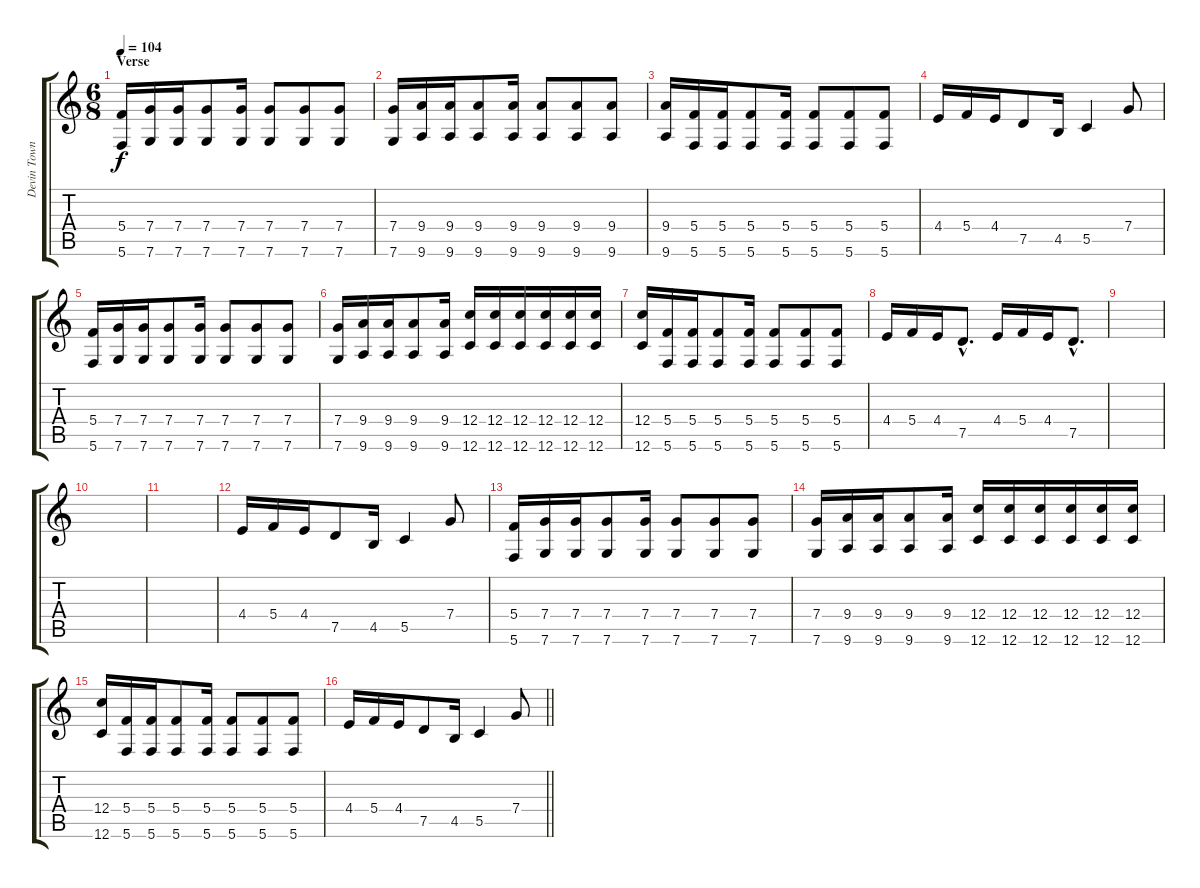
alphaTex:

\track ("Devin Townsend" "Devin Town") {instrument distortionguitar}
\staff {score tabs}
\tuning (E4 C4 G3 C3 G2 C2) {hide}
\ts (6 8)
\section ("" "Verse")
\tempo 104
\clef g2
\ks c
(5.4 5.6).16{dy f} (7.4 7.6).16 (7.4 7.6).16 (7.4 7.6).8 (7.4 7.6).16 (7.4 7.6).8 (7.4 7.6).8 (7.4 7.6).8 |
(7.4 7.6).16 (9.4 9.6).16 (9.4 9.6).16 (9.4 9.6).8 (9.4 9.6).16 (9.4 9.6).8 (9.4 9.6).8 (9.4 9.6).8 |
(9.4 9.6).16 (5.4 5.6).16 (5.4 5.6).16 (5.4 5.6).8 (5.4 5.6).16 (5.4 5.6).8 (5.4 5.6).8 (5.4 5.6).8 |
4.4.16 5.4.16 4.4.16 7.5.8 4.5.16 5.5.4 7.4.8 |
(5.4 5.6).16 (7.4 7.6).16 (7.4 7.6).16 (7.4 7.6).8 (7.4 7.6).16 (7.4 7.6).8 (7.4 7.6).8 (7.4 7.6).8 |
(7.4 7.6).16 (9.4 9.6).16 (9.4 9.6).16 (9.4 9.6).8 (9.4 9.6).16 (12.4 12.6).16 (12.4 12.6).16 (12.4 12.6).16 (12.4 12.6).16 (12.4 12.6).16 (12.4 12.6).16 |
(12.4 12.6).16 (5.4 5.6).16 (5.4 5.6).16 (5.4 5.6).8 (5.4 5.6).16 (5.4 5.6).8 (5.4 5.6).8 (5.4 5.6).8 |
4.4.16 5.4.16 4.4.16 7.5{hac}.8{d} 4.4.16 5.4.16 4.4.16 7.5{hac}.8{d} |
|
|
|
4.4.16 5.4.16 4.4.16 7.5.8 4.5.16 5.5.4 7.4.8 |
(5.4 5.6).16 (7.4 7.6).16 (7.4 7.6).16 (7.4 7.6).8 (7.4 7.6).16 (7.4 7.6).8 (7.4 7.6).8 (7.4 7.6).8 |
(7.4 7.6).16 (9.4 9.6).16 (9.4 9.6).16 (9.4 9.6).8 (9.4 9.6).16 (12.4 12.6).16 (12.4 12.6).16 (12.4 12.6).16 (12.4 12.6).16 (12.4 12.6).16 (12.4 12.6).16 |
(12.4 12.6).16 (5.4 5.6).16 (5.4 5.6).16 (5.4 5.6).8 (5.4 5.6).16 (5.4 5.6).8 (5.4 5.6).8 (5.4 5.6).8 |
\barLineRight lightlight
4.4.16 5.4.16 4.4.16 7.5.8 4.5.16 5.5.4 7.4.8
